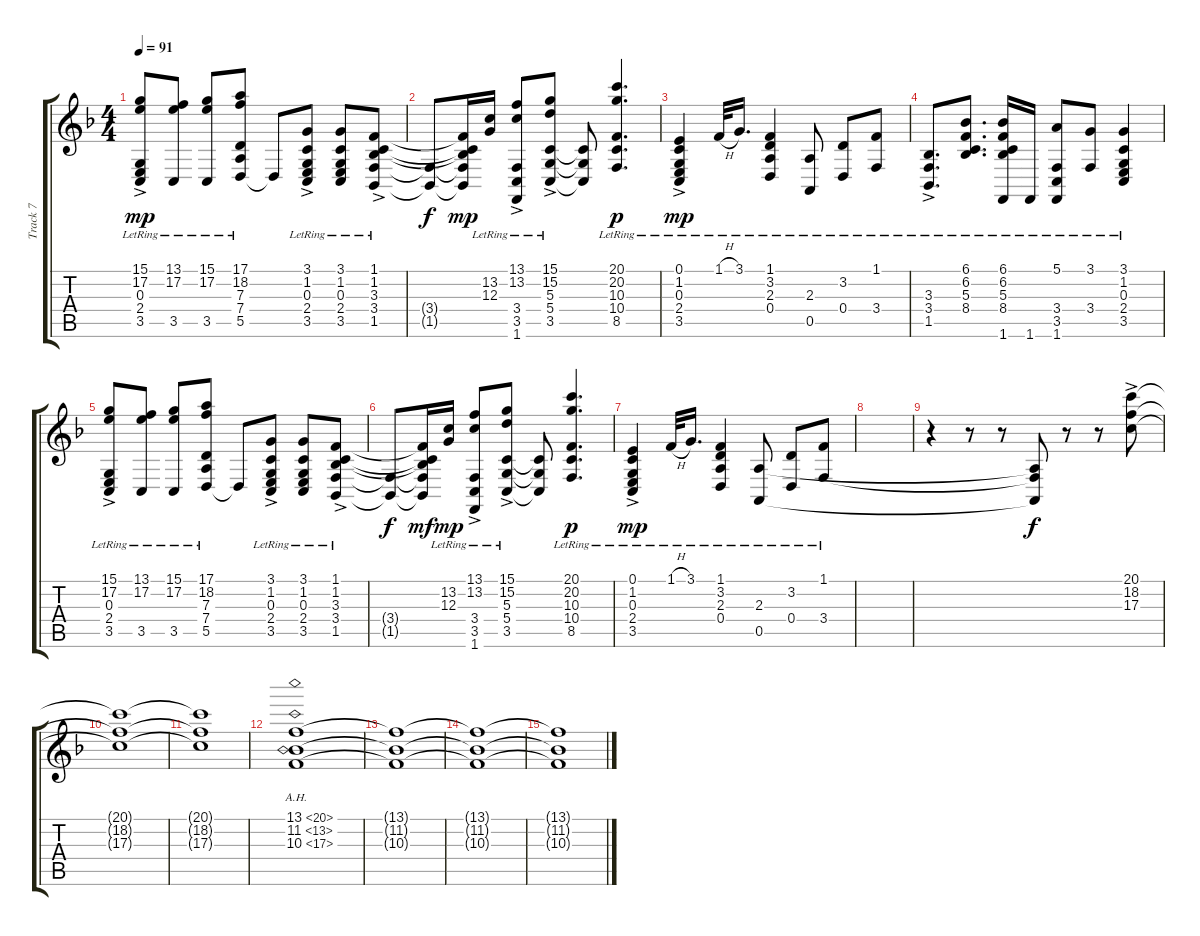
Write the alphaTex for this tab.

\track ("Track 7" "Track 7") {instrument pad8sweep}
\staff {score tabs}
\tuning (E4 B3 G3 D3 A2 E2) {hide}
\ts (4 4)
\tempo 91
\clef g2
\ks f
(15.1{lr} 17.2{lr} 0.3{ac lr} 2.4{ac lr} 3.5{ac lr}).8{dy mp} (13.1{lr} 17.2{lr} 3.5{lr}).8 (15.1{lr} 17.2{lr} 3.5{lr}).8 (17.1{lr} 18.2{lr} 7.3{lr} 7.4{lr} 5.5{lr}).8 5.5{t}.8 (3.1{lr} 1.2{lr} 0.3{ac lr} 2.4{ac lr} 3.5{ac lr}).8 (3.1{lr} 1.2{lr} 0.3{lr} 2.4{lr} 3.5{lr}).8 (1.1{lr} 1.2{lr} 3.3{ac lr} 3.4{ac lr} 1.5{ac lr}).8 |
(3.4{t} 1.5{t}).8{dy f} (1.1{t} 1.2{t} 3.3{t} 3.4{t} 1.5{t}).16{dy mp} (13.2{lr} 12.3{lr}).16 (13.1{lr} 13.2{lr} 3.4{ac lr} 3.5{ac lr} 1.6{ac lr}).8 (15.1{lr} 15.2{lr} 5.3{ac lr} 5.4{ac lr} 3.5{ac lr}).8 (5.3{t} 5.4{t} 3.5{t}).8 (20.1{lr} 20.2{lr} 10.3{lr} 10.4{lr} 8.5{lr}).4{d dy p} |
(0.1{lr} 1.2{lr} 0.3{ac lr} 2.4{ac lr} 3.5{ac lr}).4{dy mp} 1.1{h lr}.32 3.1{lr}.16{d} (1.1{lr} 3.2{lr} 2.3{lr} 0.4{lr}).4 (2.3{lr} 0.5{lr}).8 (3.2{lr} 0.4{lr}).8 (1.1{lr} 3.4{lr}).8 |
(3.3{ac lr} 3.4{ac lr} 1.5{ac lr}).8{d} (6.1{lr} 6.2{lr} 5.3{lr} 8.4{lr}).8{d} (6.1{lr} 6.2{lr} 5.3{lr} 8.4{lr} 1.6{lr}).16 1.6{lr}.16 (5.1{lr} 3.4{lr} 3.5{lr} 1.6{lr}).8 (3.1{lr} 3.4{lr}).8 (3.1{lr} 1.2{lr} 0.3{lr} 2.4{lr} 3.5{lr}).4 |
(15.1{lr} 17.2{lr} 0.3{ac lr} 2.4{ac lr} 3.5{ac lr}).8 (13.1{lr} 17.2{lr} 3.5{lr}).8 (15.1{lr} 17.2{lr} 3.5{lr}).8 (17.1{lr} 18.2{lr} 7.3{lr} 7.4{lr} 5.5{lr}).8 5.5{t}.8 (3.1{lr} 1.2{lr} 0.3{ac lr} 2.4{ac lr} 3.5{ac lr}).8 (3.1{lr} 1.2{lr} 0.3{lr} 2.4{lr} 3.5{lr}).8 (1.1{lr} 1.2{lr} 3.3{ac lr} 3.4{ac lr} 1.5{ac lr}).8 |
(3.4{t} 1.5{t}).8{dy f} (1.1{t} 1.2{t} 3.3{t} 3.4{t} 1.5{t}).16{dy mf} (13.2{lr} 12.3{lr}).16{dy mp} (13.1{lr} 13.2{lr} 3.4{ac lr} 3.5{ac lr} 1.6{ac lr}).8 (15.1{lr} 15.2{lr} 5.3{ac lr} 5.4{ac lr} 3.5{ac lr}).8 (5.3{t} 5.4{t} 3.5{t}).8 (20.1{lr} 20.2{lr} 10.3{lr} 10.4{lr} 8.5{lr}).4{d dy p} |
(0.1{lr} 1.2{lr} 0.3{ac lr} 2.4{ac lr} 3.5{ac lr}).4{dy mp} 1.1{h lr}.32 3.1{lr}.16{d} (1.1{lr} 3.2{lr} 2.3{lr} 0.4{lr}).4 (2.3{lr} 0.5{lr}).8 (3.2{lr} 0.4{lr}).8 (1.1{lr} 3.4{lr}).8 |
|
r.4 r.8 r.8 (2.3{t} 3.4{t} 0.5{t}).8{dy f} r.8 r.8 (20.1 18.2 17.3{ac}).8 |
(20.1{t} 18.2{t} 17.3{t}).1 |
(20.1{t} 18.2{t} 17.3{t}).1 |
(13.1{ah 7} 11.2{ah 2} 10.3{ah 7}).1 |
(13.1{t} 11.2{t} 10.3{t}).1 |
(13.1{t} 11.2{t} 10.3{t}).1 |
(13.1{t} 11.2{t} 10.3{t}).1
